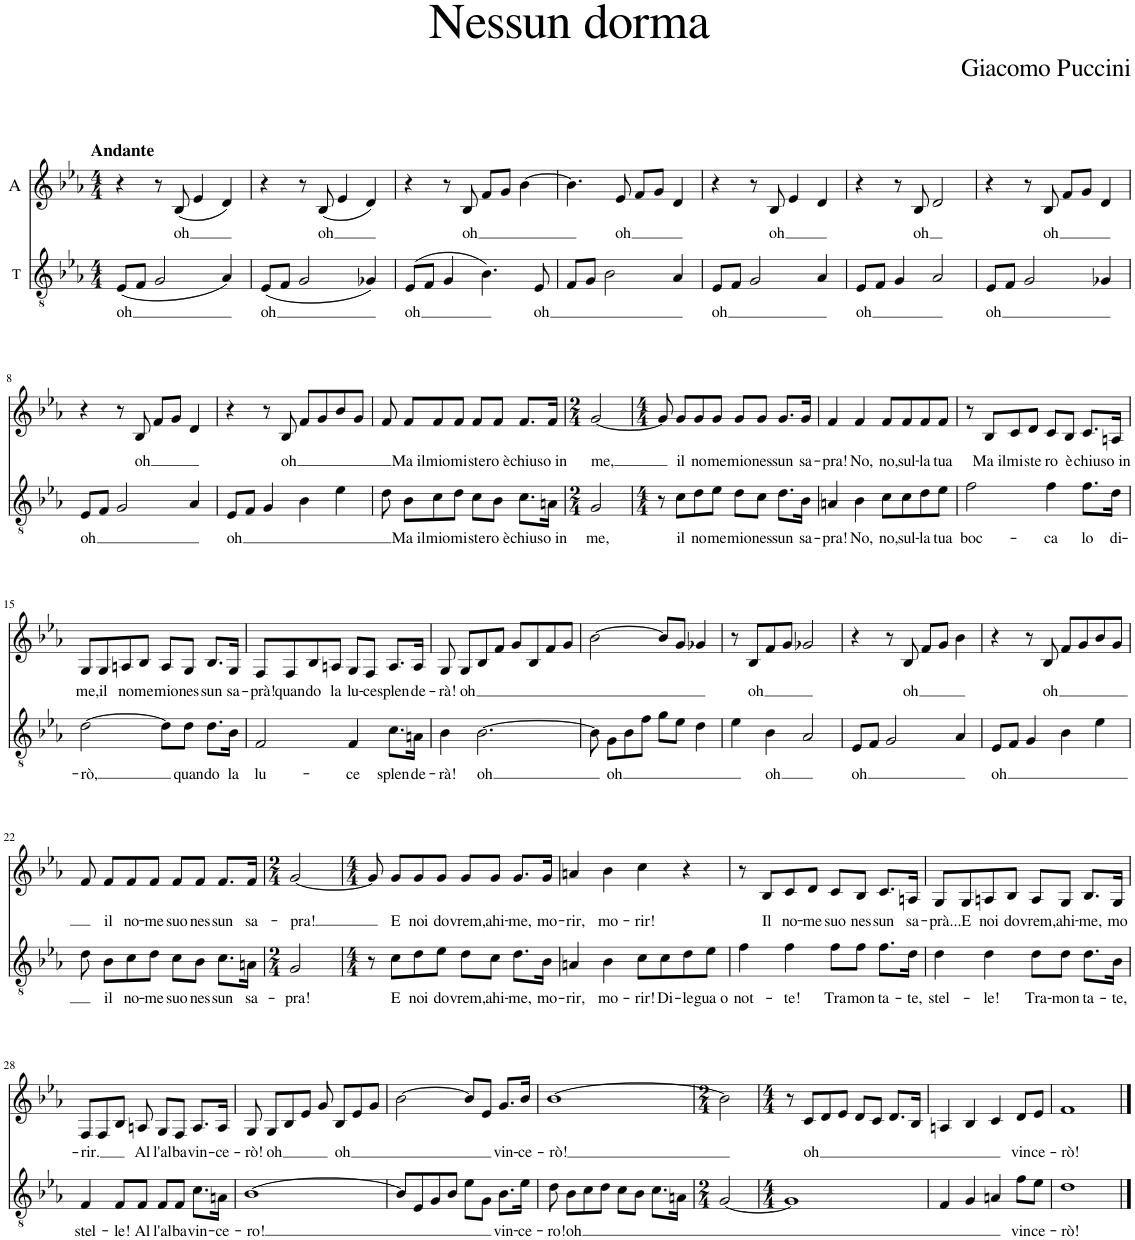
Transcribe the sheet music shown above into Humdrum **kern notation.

**kern	**text	**kern	**text
*part2	*part2	*part1	*part1
*staff2	*staff2	*staff1	*staff1
*I"T	*	*I"A	*
*clefGv2	*	*clefG2	*
*k[b-e-a-]	*	*k[b-e-a-]	*
*M4/4	*	*M4/4	*
=1	=1	=1	=1
!	!	!LO:TX:a:B:t=Andante	!
!	!LO:LY:b	!	!
(8E-/L	oh	4r	.
8F/J	.	.	.
2G/	.	8r	.
!	!	!	!LO:LY:b
.	.	(8B-/	oh
.	.	4e-/	.
4A-/)	.	4d/)	.
=2	=2	=2	=2
!	!LO:LY:b	!	!
(8E-/L	oh	4r	.
8F/J	.	.	.
2G/	.	8r	.
!	!	!	!LO:LY:b
.	.	(8B-/	oh
.	.	4e-/	.
4G-X/)	.	4d/)	.
=3	=3	=3	=3
!	!LO:LY:b	!	!
(8E-/L	oh	4r	.
8F/J	.	.	.
4G/	.	8r	.
!	!	!	!LO:LY:b
.	.	8B-/	oh
4.B-\)	.	8f/L	.
.	.	8g/J	.
.	.	[4b-\	.
!	!LO:LY:b	!	!
8E-/	oh	.	.
=4	=4	=4	=4
8F/L	.	4.b-\]	.
8G/J	.	.	.
2B-\	.	.	.
!	!	!	!LO:LY:b
.	.	8e-/	oh
.	.	8f/L	.
.	.	8g/J	.
4A-/	.	4d/	.
=5	=5	=5	=5
!	!LO:LY:b	!	!
8E-/L	oh	4r	.
8F/J	.	.	.
2G/	.	8r	.
!	!	!	!LO:LY:b
.	.	8B-/	oh
.	.	4e-/	.
4A-/	.	4d/	.
=6	=6	=6	=6
!	!LO:LY:b	!	!
8E-/L	oh	4r	.
8F/J	.	.	.
4G/	.	8r	.
!	!	!	!LO:LY:b
.	.	8B-/	oh
2A-/	.	2d/	.
=7	=7	=7	=7
!	!LO:LY:b	!	!
8E-/L	oh	4r	.
8F/J	.	.	.
2G/	.	8r	.
!	!	!	!LO:LY:b
.	.	8B-/	oh
.	.	8f/L	.
.	.	8g/J	.
4G-X/	.	4d/	.
!!LO:LB:g=z
=8	=8	=8	=8
!	!LO:LY:b	!	!
8E-/L	oh	4r	.
8F/J	.	.	.
2G/	.	8r	.
!	!	!	!LO:LY:b
.	.	8B-/	oh
.	.	8f/L	.
.	.	8g/J	.
4A-/	.	4d/	.
=9	=9	=9	=9
!	!LO:LY:b	!	!
8E-/L	oh	4r	.
8F/J	.	.	.
4G/	.	8r	.
!	!	!	!LO:LY:b
.	.	8B-/	oh
4B-\	.	8f/L	.
.	.	8g/	.
4e-\	.	8b-/	.
.	.	8g/J	.
=10	=10	=10	=10
8d\	.	8f/	.
!	!LO:LY:b	!	!LO:LY:b
8B-\L	Ma il	8f/L	Ma il
!	!LO:LY:b	!	!LO:LY:b
8c\	mio	8f/	mio
!	!LO:LY:b	!	!LO:LY:b
8d\J	mi-	8f/J	mi-
!	!LO:LY:b	!	!LO:LY:b
8c\L	-ste-	8f/L	-ste-
!	!LO:LY:b	!	!LO:LY:b
8B-\J	-ro è	8f/J	-ro è
!	!LO:LY:b	!	!LO:LY:b
8.c\L	chiu-	8.f/L	chiu-
!	!LO:LY:b	!	!LO:LY:b
16An\Jk	-so in	16f/Jk	-so in
=11	=11	=11	=11
*M2/4	*	*M2/4	*
!	!LO:LY:b	!	!LO:LY:b
2G/	me,	[2g/	me,
=12	=12	=12	=12
*M4/4	*	*M4/4	*
8r	.	8g/]	.
!	!LO:LY:b	!	!LO:LY:b
8c\L	il	8g/L	il
!	!LO:LY:b	!	!LO:LY:b
8d\	no-	8g/	no-
!	!LO:LY:b	!	!LO:LY:b
8e-\J	-me	8g/J	-me
!	!LO:LY:b	!	!LO:LY:b
8d\L	mio	8g/L	mio
!	!LO:LY:b	!	!LO:LY:b
8c\J	nes-	8g/J	nes-
!	!LO:LY:b	!	!LO:LY:b
8.d\L	-sun	8.g/L	-sun
!	!LO:LY:b	!	!LO:LY:b
16B-\Jk	sa-	16g/Jk	sa-
=13	=13	=13	=13
!	!LO:LY:b	!	!LO:LY:b
4An/	-pra!	4f/	-pra!
!	!LO:LY:b	!	!LO:LY:b
4B-\	No,	4f/	No,
!	!LO:LY:b	!	!LO:LY:b
8c\L	no,	8f/L	no,
!	!LO:LY:b	!	!LO:LY:b
8c\	sul-	8f/	sul-
!	!LO:LY:b	!	!LO:LY:b
8d\	-la	8f/	-la
!	!LO:LY:b	!	!LO:LY:b
8e-\J	tua	8f/J	tua
=14	=14	=14	=14
!	!LO:LY:b	!	!
2f\	boc-	8r	.
!	!	!	!LO:LY:b
.	.	8B-/L	Ma il
!	!	!	!LO:LY:b
.	.	8c/	mi-
!	!	!	!LO:LY:b
.	.	8d/J	-ste-
!	!LO:LY:b	!	!LO:LY:b
4f\	-ca	8c/L	-ro
!	!	!	!LO:LY:b
.	.	8B-/J	è
!	!LO:LY:b	!	!LO:LY:b
8.f\L	lo	8.c/L	chiu-
!	!LO:LY:b	!	!LO:LY:b
16d\Jk	di-	16An/Jk	-so in
!!LO:LB:g=z
=15	=15	=15	=15
!	!LO:LY:b	!	!LO:LY:b
[2d\	-rò,	8G/L	me,
!	!	!	!LO:LY:b
.	.	8G/	il
!	!	!	!LO:LY:b
.	.	8An/	no-
!	!	!	!LO:LY:b
.	.	8B-/J	-me
!	!	!	!LO:LY:b
8d\L]	.	8A/L	mio
!	!LO:LY:b	!	!LO:LY:b
8d\J	quan-	8G/J	nes-
!	!LO:LY:b	!	!LO:LY:b
8.d\L	-do	8.B-/L	-sun
!	!LO:LY:b	!	!LO:LY:b
16B-\Jk	la	16G/Jk	sa-
=16	=16	=16	=16
!	!LO:LY:b	!	!LO:LY:b
2F/	lu-	8F/L	-prà!
!	!	!	!LO:LY:b
.	.	8F/	quan-
!	!	!	!LO:LY:b
.	.	8B-/	-do
!	!	!	!LO:LY:b
.	.	8An/J	la
!	!LO:LY:b	!	!LO:LY:b
4F/	-ce	8G/L	lu-
!	!	!	!LO:LY:b
.	.	8F/J	-ce
!	!LO:LY:b	!	!LO:LY:b
8.c\L	splen-	8.A/L	splen-
!	!LO:LY:b	!	!LO:LY:b
16An\Jk	-de-	16A/Jk	-de-
=17	=17	=17	=17
!	!LO:LY:b	!	!LO:LY:b
4B-\	-rà!	8G/	-rà!
!	!	!	!LO:LY:b
.	.	8G/L	oh
!	!LO:LY:b	!	!
[2.B-\	oh	8B-/	.
.	.	8f/J	.
.	.	8g/L	.
.	.	8B-/	.
.	.	8f/	.
.	.	8g/J	.
=18	=18	=18	=18
8B-\]	.	[2b-\	.
!	!LO:LY:b	!	!
8G\L	oh	.	.
8B-\	.	.	.
8f\J	.	.	.
8g\L	.	8b-/L]	.
8e-\J	.	8g/J	.
4d\	.	4g-X/	.
=19	=19	=19	=19
4e-\	.	8r	.
!	!	!	!LO:LY:b
.	.	8B-/L	oh
!	!LO:LY:b	!	!
4B-\	oh	8f/	.
.	.	8g/J	.
2A-/	.	2g-X/	.
=20	=20	=20	=20
!	!LO:LY:b	!	!
8E-/L	oh	4r	.
8F/J	.	.	.
2G/	.	8r	.
!	!	!	!LO:LY:b
.	.	8B-/	oh
.	.	8f/L	.
.	.	8g/J	.
4A-/	.	4b-\	.
=21	=21	=21	=21
!	!LO:LY:b	!	!
8E-/L	oh	4r	.
8F/J	.	.	.
4G/	.	8r	.
!	!	!	!LO:LY:b
.	.	8B-/	oh
4B-\	.	8f/L	.
.	.	8g/	.
4e-\	.	8b-/	.
.	.	8g/J	.
!!LO:LB:g=z
=22	=22	=22	=22
8d\	.	8f/	.
!	!LO:LY:b	!	!LO:LY:b
8B-\L	il	8f/L	il
!	!LO:LY:b	!	!LO:LY:b
8c\	no-	8f/	no-
!	!LO:LY:b	!	!LO:LY:b
8d\J	-me	8f/J	-me
!	!LO:LY:b	!	!LO:LY:b
8c\L	suo	8f/L	suo
!	!LO:LY:b	!	!LO:LY:b
8B-\J	nes-	8f/J	nes-
!	!LO:LY:b	!	!LO:LY:b
8.c\L	-sun	8.f/L	-sun
!	!LO:LY:b	!	!LO:LY:b
16An\Jk	sa-	16f/Jk	sa-
=23	=23	=23	=23
*M2/4	*	*M2/4	*
!	!LO:LY:b	!	!LO:LY:b
2G/	-pra!	[2g/	-pra!
=24	=24	=24	=24
*M4/4	*	*M4/4	*
8r	.	8g/]	.
!	!LO:LY:b	!	!LO:LY:b
8c\L	E	8g/L	E
!	!LO:LY:b	!	!LO:LY:b
8d\	noi	8g/	noi
!	!LO:LY:b	!	!LO:LY:b
8e-\J	do-	8g/J	do-
!	!LO:LY:b	!	!LO:LY:b
8d\L	-vrem,	8g/L	-vrem,
!	!LO:LY:b	!	!LO:LY:b
8c\J	ahi-	8g/J	ahi-
!	!LO:LY:b	!	!LO:LY:b
8.d\L	-me,	8.g/L	-me,
!	!LO:LY:b	!	!LO:LY:b
16B-\Jk	mo-	16g/Jk	mo-
=25	=25	=25	=25
!	!LO:LY:b	!	!LO:LY:b
4An/	-rir,	4an/	-rir,
!	!LO:LY:b	!	!LO:LY:b
4B-\	mo-	4b-\	mo-
!	!LO:LY:b	!	!LO:LY:b
8c\L	-rir!	4cc\	-rir!
!	!LO:LY:b	!	!
8c\	Di-	.	.
!	!LO:LY:b	!	!
8d\	-le-	4r	.
!	!LO:LY:b	!	!
8e-\J	-gua o	.	.
=26	=26	=26	=26
!	!LO:LY:b	!	!
4f\	not-	8r	.
!	!	!	!LO:LY:b
.	.	8B-/L	Il
!	!LO:LY:b	!	!LO:LY:b
4f\	-te!	8c/	no-
!	!	!	!LO:LY:b
.	.	8d/J	-me
!	!LO:LY:b	!	!LO:LY:b
8f\L	Tra-	8c/L	suo
!	!LO:LY:b	!	!LO:LY:b
8f\J	-mon-	8B-/J	nes-
!	!LO:LY:b	!	!LO:LY:b
8.f\L	-ta-	8.c/L	-sun
!	!LO:LY:b	!	!LO:LY:b
16d\Jk	-te,	16An/Jk	sa-
=27	=27	=27	=27
!	!LO:LY:b	!	!LO:LY:b
4d\	stel-	8G/L	-prà...
!	!	!	!LO:LY:b
.	.	8G/	E
!	!LO:LY:b	!	!LO:LY:b
4d\	-le!	8An/	noi
!	!	!	!LO:LY:b
.	.	8B-/J	do-
!	!LO:LY:b	!	!LO:LY:b
8d\L	Tra-	8A/L	-vrem,
!	!LO:LY:b	!	!LO:LY:b
8d\J	-mon-	8G/J	ahi-
!	!LO:LY:b	!	!LO:LY:b
8.d\L	-ta-	8.B-/L	-me,
!	!LO:LY:b	!	!LO:LY:b
16B-\Jk	-te,	16G/Jk	mo-
!!LO:LB:g=z
=28	=28	=28	=28
!	!LO:LY:b	!	!LO:LY:b
4F/	stel-	8F/L	-rir.
.	.	8F/	.
!	!LO:LY:b	!	!
8F/L	-le!	8B-/J	.
!	!LO:LY:b	!	!LO:LY:b
8F/J	Al-	8An/	Al-
!	!LO:LY:b	!	!LO:LY:b
8F/L	-l'al-	8G/L	-l'al-
!	!LO:LY:b	!	!LO:LY:b
8F/J	-ba	8F/J	-ba
!	!LO:LY:b	!	!LO:LY:b
8.c\L	vin-	8.A/L	vin-
!	!LO:LY:b	!	!LO:LY:b
16An\Jk	-ce-	16A/Jk	-ce-
=29	=29	=29	=29
!	!LO:LY:b	!	!LO:LY:b
[1B-	-ro!	8G/	-rò!
!	!	!	!LO:LY:b
.	.	8G/L	oh
.	.	8B-/	.
.	.	8e-/J	.
.	.	8g/	.
!	!	!	!LO:LY:b
.	.	8B-/L	oh
.	.	8e-/	.
.	.	8g/J	.
=30	=30	=30	=30
8B-/L]	.	[2b-\	.
8E-/	.	.	.
8G/	.	.	.
8B-/J	.	.	.
8e-\L	.	8b-/L]	.
8G\J	.	8e-/J	.
!	!LO:LY:b	!	!LO:LY:b
8.B-\L	vin-	8.g/L	vin-
!	!LO:LY:b	!	!LO:LY:b
16e-\Jk	-ce-	16b-/Jk	-ce-
=31	=31	=31	=31
!	!LO:LY:b	!	!LO:LY:b
8d\	-ro!	[1b-	-rò!
!	!LO:LY:b	!	!
8B-\L	oh	.	.
8c\	.	.	.
8d\J	.	.	.
8c\L	.	.	.
8B-\J	.	.	.
8.c\L	.	.	.
16An\Jk	.	.	.
=32	=32	=32	=32
*M2/4	*	*M2/4	*
[2G/	.	2b-\]	.
=33	=33	=33	=33
*M4/4	*	*M4/4	*
1G]	.	8r	.
!	!	!	!LO:LY:b
.	.	8c/L	oh
.	.	8d/	.
.	.	8e-/J	.
.	.	8d/L	.
.	.	8c/J	.
.	.	8.d/L	.
.	.	16B-/Jk	.
=34	=34	=34	=34
4F/	.	4An/	.
4G/	.	4B-/	.
4An/	.	4c/	.
!	!LO:LY:b	!	!LO:LY:b
8f\L	vin-	8d/L	vin-
!	!LO:LY:b	!	!LO:LY:b
8e-\J	-ce-	8e-/J	-ce-
=35	=35	=35	=35
!	!LO:LY:b	!	!LO:LY:b
1d	-rò!	1f	-rò!
==	==	==	==
*-	*-	*-	*-
